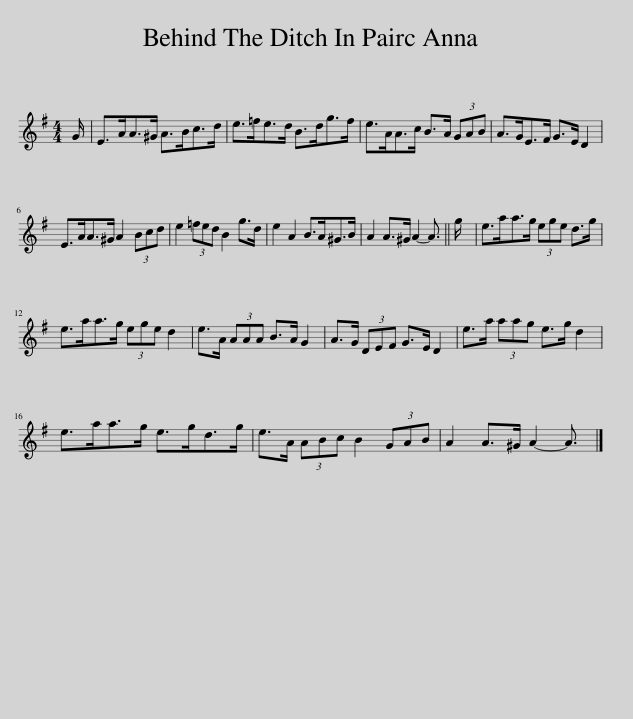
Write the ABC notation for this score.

X:1
L:1/8
M:4/4
I:linebreak $
K:G
V:1 treble
V:1
 G/ | E>AA>^G A>Bc>d | e>=fe>d B>dg>f | e>AA>c B>A (3GAB | A>GE>F G>E D2 |$ %5
 E>AA>^G A2 (3Bcd | e2 (3=fed B2 g>d | e2 A2 B>A^G>B | A2 A>^G A2- A3/2 || g/ | %10
 e>aa>g (3ege d>g |$ e>aa>g (3ege d2 | e>A (3AAA B>A G2 | A>G (3DEF G>E D2 | e>a (3aag e>g d2 |$ %15
 e>aa>g e>gd>g | e>A (3ABc B2 (3GAB | A2 A>^G A2- A3/2 |] %18
